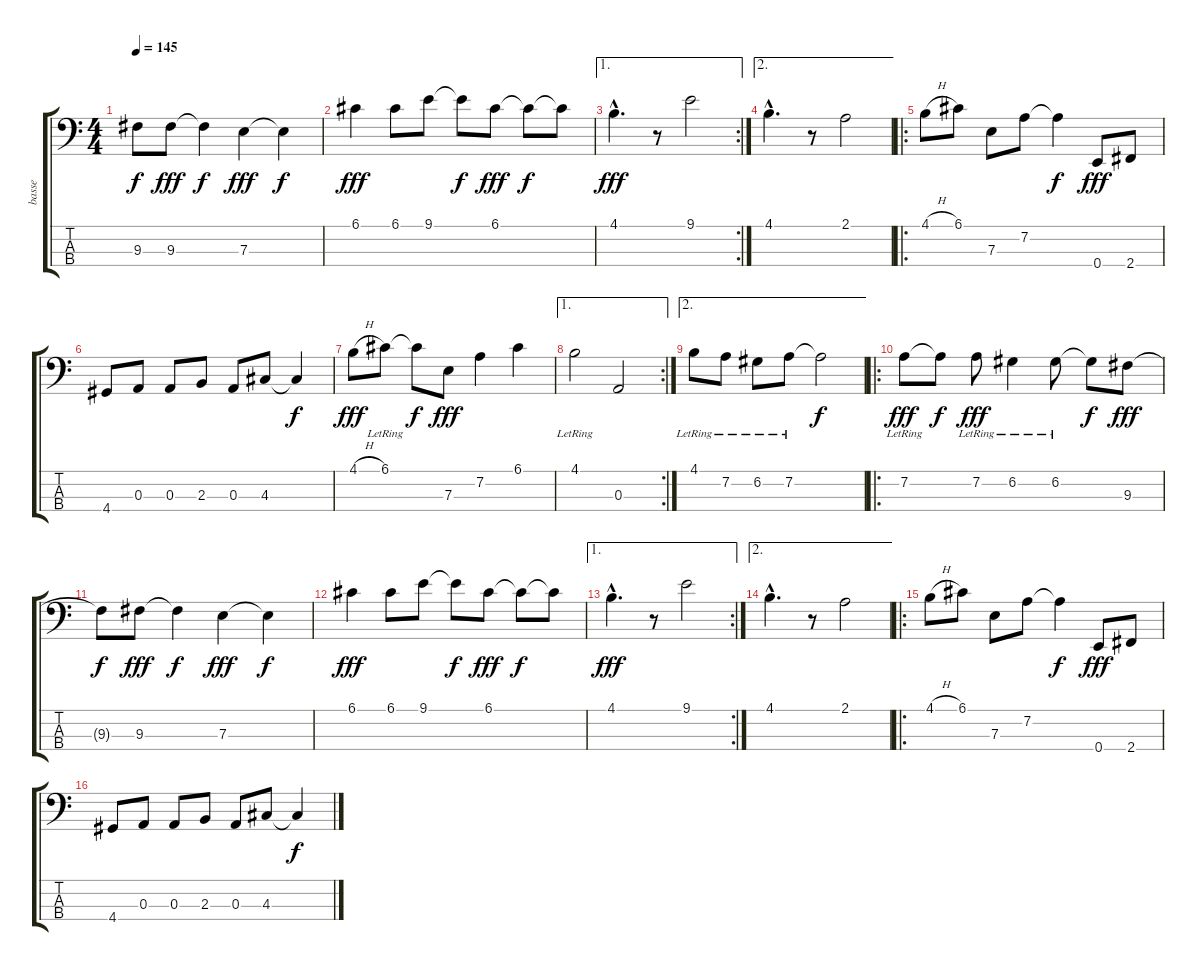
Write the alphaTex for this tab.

\track ("basse " "basse ") {instrument synthbass1}
\staff {score tabs}
\tuning (G2 D2 A1 E1) {hide}
\ts (4 4)
\tempo 145
\clef f4
\ks c
9.3{t}.8{dy f} 9.3.8{dy fff} 9.3{t}.4{dy f} 7.3.4{dy fff} 7.3{t}.4{dy f} |
6.1.4{dy fff} 6.1.8 9.1.8 9.1{t}.8{dy f} 6.1.8{dy fff} 6.1{t}.8{dy f} 6.1{t}.8 |
\ae 1
\rc 2
4.1{hac}.4{d dy fff} r.8 9.1.2 |
\ae 2
4.1{hac}.4{d} r.8 2.1.2 |
\ro
4.1{h}.8 6.1.8 7.3.8 7.2.8 7.2{t}.4{dy f} 0.4.8{dy fff} 2.4.8 |
4.4.8 0.3.8 0.3.8 2.3.8 0.3.8 4.3.8 4.3{t}.4{dy f} |
4.1{h}.8{dy fff} 6.1{lr}.8 6.1{t}.8{dy f} 7.3.8{dy fff} 7.2.4 6.1.4 |
\ae 1
\rc 2
4.1{lr}.2 0.3.2 |
\ae 2
4.1{lr}.8 7.2{lr}.8 6.2{lr}.8 7.2{lr}.8 7.2{t}.2{dy f} |
\ro
7.2{lr}.8{dy fff} 7.2{t}.8{dy f} 7.2{lr}.8{dy fff} 6.2{lr}.4 6.2{lr}.8 6.2{t}.8{dy f} 9.3.8{dy fff} |
9.3{t}.8{dy f} 9.3.8{dy fff} 9.3{t}.4{dy f} 7.3.4{dy fff} 7.3{t}.4{dy f} |
6.1.4{dy fff} 6.1.8 9.1.8 9.1{t}.8{dy f} 6.1.8{dy fff} 6.1{t}.8{dy f} 6.1{t}.8 |
\ae 1
\rc 2
4.1{hac}.4{d dy fff} r.8 9.1.2 |
\ae 2
4.1{hac}.4{d} r.8 2.1.2 |
\ro
4.1{h}.8 6.1.8 7.3.8 7.2.8 7.2{t}.4{dy f} 0.4.8{dy fff} 2.4.8 |
4.4.8 0.3.8 0.3.8 2.3.8 0.3.8 4.3.8 4.3{t}.4{dy f}
